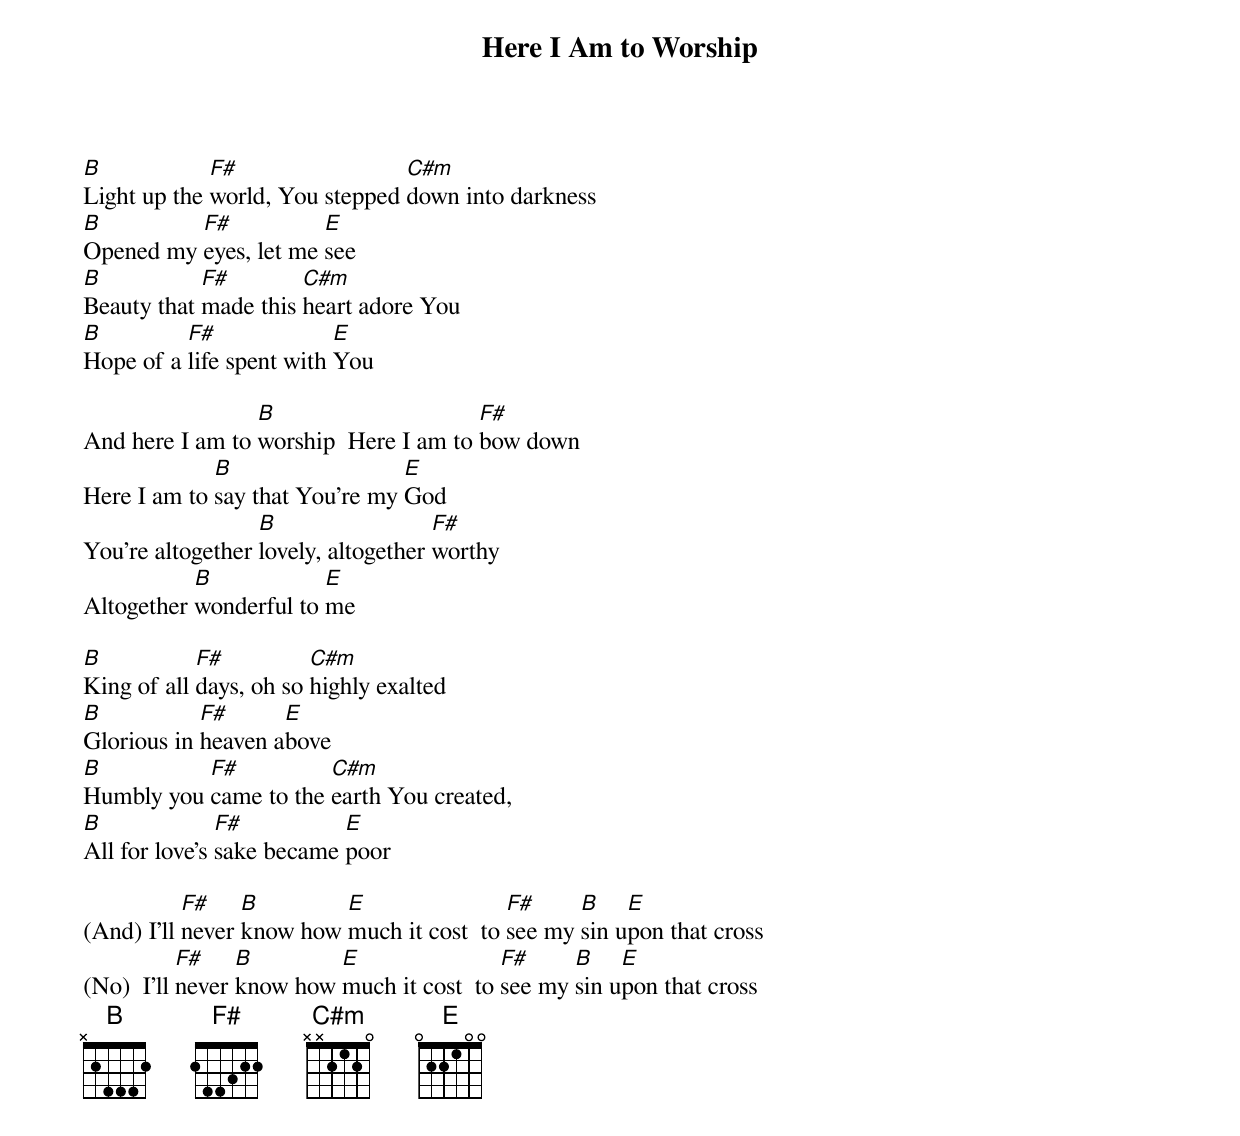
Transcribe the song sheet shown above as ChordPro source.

{title: Here I Am to Worship}
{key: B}
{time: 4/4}
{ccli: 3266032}
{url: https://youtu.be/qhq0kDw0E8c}
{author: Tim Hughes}
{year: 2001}
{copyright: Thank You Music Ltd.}

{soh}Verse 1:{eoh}
[B]Light up the [F#]world, You stepped [C#m]down into darkness
[B]Opened my [F#]eyes, let me [E]see
[B]Beauty that [F#]made this [C#m]heart adore You
[B]Hope of a [F#]life spent with [E]You

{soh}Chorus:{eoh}
And here I am to [B]worship  Here I am to [F#]bow down
Here I am to [B]say that You're my [E]God
You're altogether [B]lovely, altogether [F#]worthy
Altogether [B]wonderful to [E]me

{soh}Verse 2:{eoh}
[B]King of all [F#]days, oh so [C#m]highly exalted
[B]Glorious in [F#]heaven a[E]bove
[B]Humbly you [F#]came to the [C#m]earth You created,
[B]All for love's [F#]sake became [E]poor

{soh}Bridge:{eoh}
(And) I'll [F#]never [B]know how [E]much it cost  to [F#]see my [B]sin u[E]pon that cross
(No)  I'll [F#]never [B]know how [E]much it cost  to [F#]see my [B]sin u[E]pon that cross
